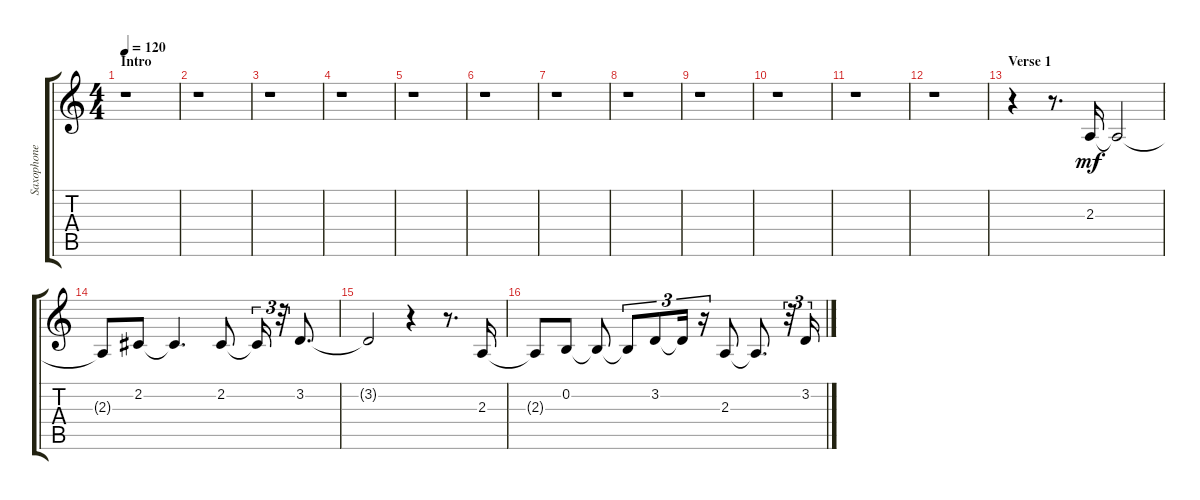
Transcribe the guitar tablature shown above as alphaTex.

\track ("Saxophone : Alto in Eb" "Saxophone ") {instrument altosax}
\staff {score tabs}
\tuning (E4 B3 G3 D3 A2 E2) {hide}
\ts (4 4)
\section ("" "Intro")
\tempo 120
\clef g2
\ks aminor
r.1{dy mf instrument altosax} |
r.1 |
r.1 |
r.1 |
r.1 |
r.1 |
r.1 |
r.1 |
r.1 |
r.1 |
r.1 |
r.1 |
\section ("" "Verse 1")
r.4 r.8{d} 2.3.16 2.3{t}.2 |
2.3{t}.8 2.2.8 2.2{t}.4{d} 2.2.8 2.2{t}.16{tu (3 2)} r.32{tu (3 2)} 3.2.8{d} |
3.2{t}.2 r.4 r.8{d} 2.3.16 |
2.3{t}.8 0.2.8 0.2{t}.8 0.2{t}.8{tu (3 2)} 3.2.8{tu (3 2)} 3.2{t}.16{tu (3 2)} r.16{tu (3 2)} 2.3.8 2.3{t}.8{d} r.32{tu (3 2)} 3.2.16{tu (3 2)}
